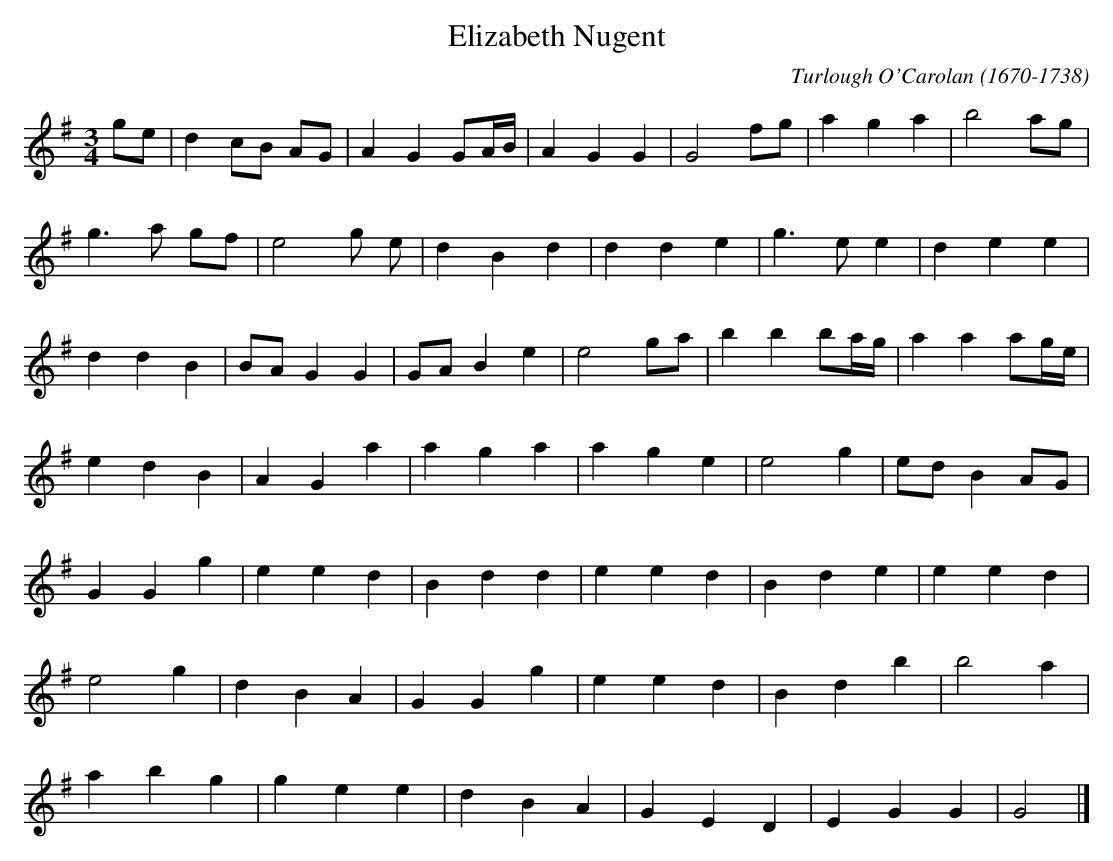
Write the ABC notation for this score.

X:1occ
T:Elizabeth Nugent
C:Turlough O'Carolan (1670-1738)
M:3/4
L:1/8
K:G
C:ALLEGHRETTO
ge|d2cB AG|A2G2GA/2B/2|A2G2G2|G4fg|a2g2a2|b4ag|
g3a gf|e4g e|d2B2d2|d2d2e2|g3e e2|d2e2e2|
d2d2B2|BA G2G2|GA B2e2|e4ga|b2b2ba/2g/2|a2a2ag/2e/2|
e2d2B2|A2G2a2|a2g2a2|a2g2e2|e4g2|ed B2AG|
G2G2g2|e2e2d2|B2d2d2|e2e2d2|B2d2e2|e2e2d2|
e4g2|d2B2A2|G2G2g2|e2e2d2|B2d2b2|b4a2|
a2b2g2|g2e2e2|d2B2A2|G2E2D2|E2G2G2|G4|]
